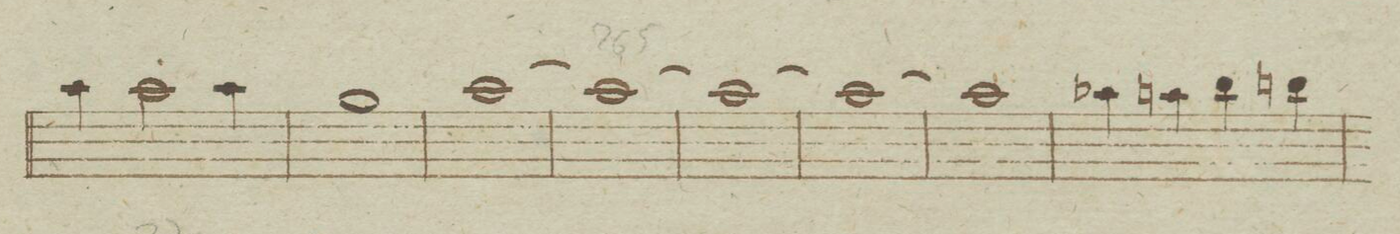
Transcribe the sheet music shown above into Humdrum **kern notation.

**kern	**dynam
*I"Clarinetto 1o. in B	*
*clefG2	*
*k[b-e-a-]	*
*met(c)	*
*M4/4	*
4gg\	.
2gg\	.
4gg\	.
=259	=259
1ff	.
=260	=260
[1gg	.
=261	=261
1gg_	.
=262	=262
1gg_	.
=263	=263
1gg_	.
=264	=264
1gg]	.
=265	=265
4gg-X\	.
4gg\	.
4aa-\	.
4aa\	.
=266	=266
*-	*-
